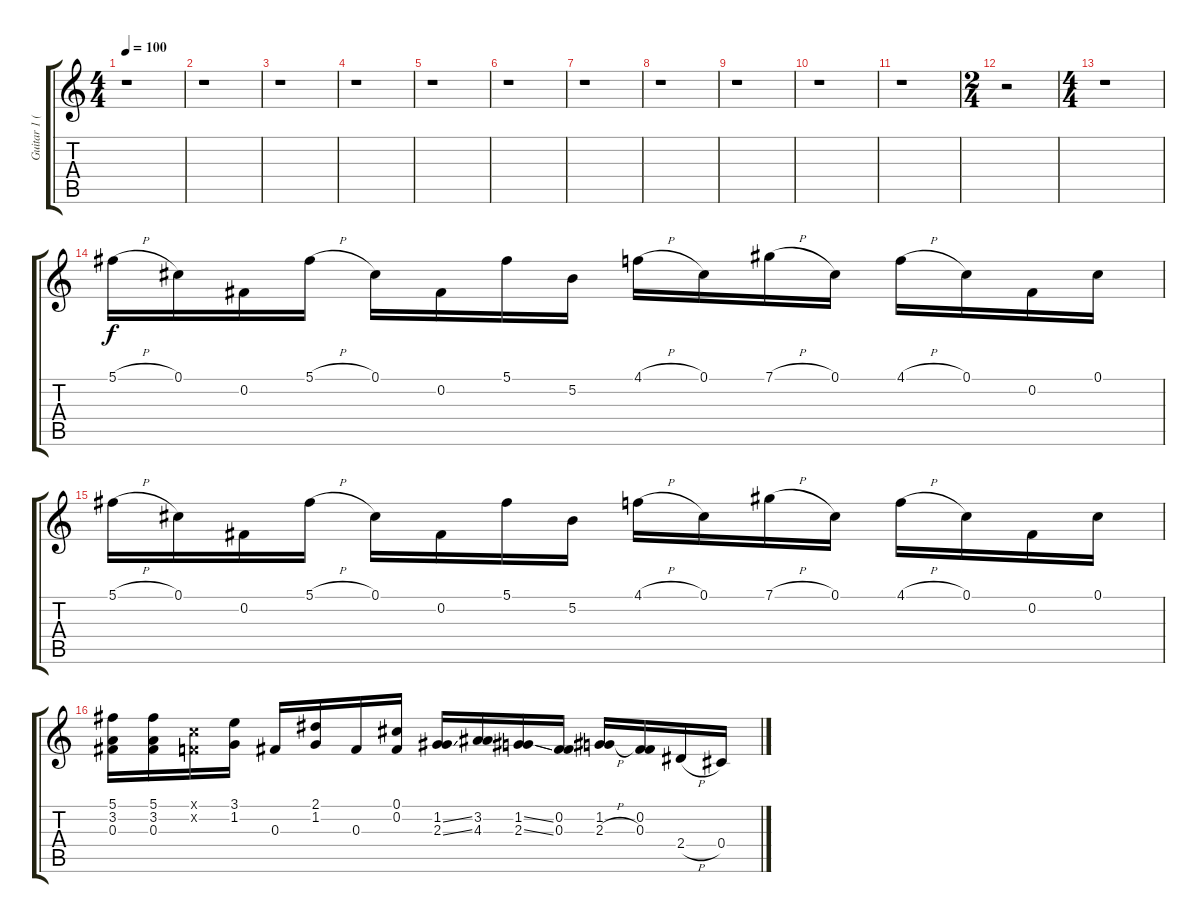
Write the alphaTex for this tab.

\track ("Guitar 1 (delay 450ms)" "Guitar 1 (") {instrument overdrivenguitar}
\staff {score tabs}
\tuning (Db4 Gb3 Gb3 Db3 Gb2 Db2) {hide}
\ts (4 4)
\tempo 100
\clef g2
\ks c
r.1{dy f} |
r.1 |
r.1 |
r.1 |
r.1 |
r.1 |
r.1 |
r.1 |
r.1 |
r.1 |
r.1 |
\ts (2 4)
r.2 |
\ts (4 4)
r.1 |
5.1{h}.16 0.1.16 0.2.16 5.1{h}.16 0.1.16 0.2.16 5.1.16 5.2.16 4.1{h}.16 0.1.16 7.1{h}.16 0.1.16 4.1{h}.16 0.1.16 0.2.16 0.1.16 |
5.1{h}.16 0.1.16 0.2.16 5.1{h}.16 0.1.16 0.2.16 5.1.16 5.2.16 4.1{h}.16 0.1.16 7.1{h}.16 0.1.16 4.1{h}.16 0.1.16 0.2.16 0.1.16 |
(5.1 3.2 0.3).16 (5.1 3.2 0.3).16 (-1.1{x} -1.2{x}).16 (3.1 1.2).16 0.3.16 (2.1 1.2).16 0.3.16 (0.1 0.2).16 (1.2{ss} 2.3{ss}).16 (3.2 4.3).16 (1.2{ss} 2.3{ss}).16 (0.2 0.3).16 (1.2{h} 2.3{h}).16 (0.2 0.3).16 2.4{h}.16 0.4.16
